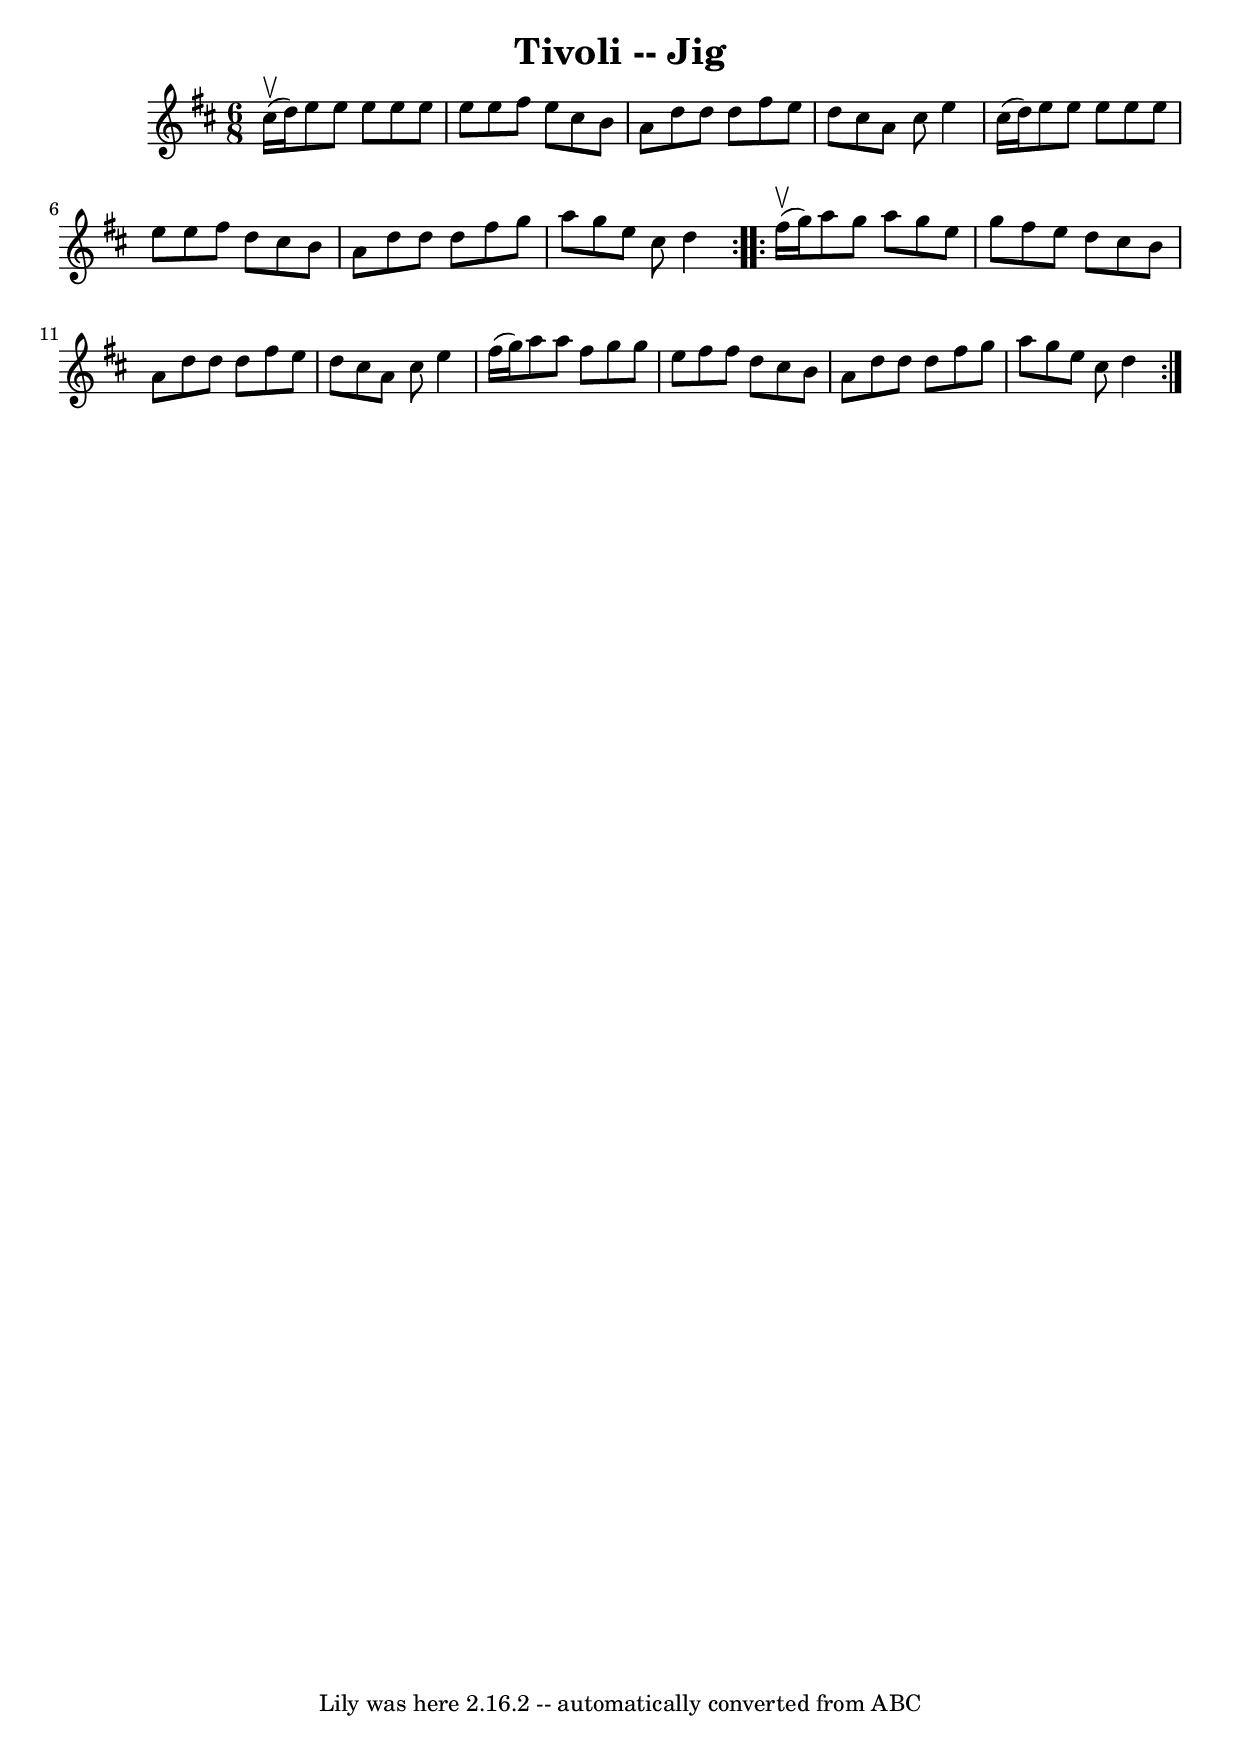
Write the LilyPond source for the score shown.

\version "2.16.2"
\include "Mammoth.ily"
\header {
  %% book = "Ryan's Mammoth Collection"
  crossRefNumber = "1"
  footnotes = "\\\\89 463"
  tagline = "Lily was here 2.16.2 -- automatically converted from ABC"
  title = "Tivoli -- Jig"

}
voicedefault =  {



  \repeat volta 2 {

    \time 6/8 
    \key d \major
    cis''16^\upbow(d''16) |
    e''8    
    e''8 e''8 e''8 e''8 e''8    |
    e''8 fis''8 e''8    
    cis''8 b'8 a'8    |
    d''8 d''8 d''8 fis''8 e''8    
    d''8    |
    cis''8 a'8 cis''8 e''4 cis''16 (d''16)   
    |
    e''8 e''8 e''8 e''8 e''8 e''8    |
    e''8    
    fis''8 d''8 cis''8 b'8 a'8    |
    d''8 d''8 d''8    
    fis''8 g''8 a''8    |
    g''8 e''8 cis''8 d''4    
  }     

  \repeat volta 2 {
    fis''16^\upbow(g''16) |
    a''8 g''8    
    a''8 g''8 e''8 g''8    |
    fis''8 e''8 d''8 cis''8    
    b'8 a'8    |
    d''8 d''8 d''8 fis''8 e''8 d''8    
    |
    cis''8 a'8 cis''8 e''4 fis''16 (g''16)   |
    
    a''8 a''8 fis''8 g''8 g''8 e''8    |
    fis''8    
    fis''8 d''8 cis''8 b'8 a'8    |
    d''8 d''8 d''8    
    fis''8 g''8 a''8    |
    g''8 e''8 cis''8 d''4    
  }   

}

\score{
  <<

    \context Staff="default"
    {
      \voicedefault 
      
    }

  >>
  \layout {
    
  }
  \midi {
  }

}
